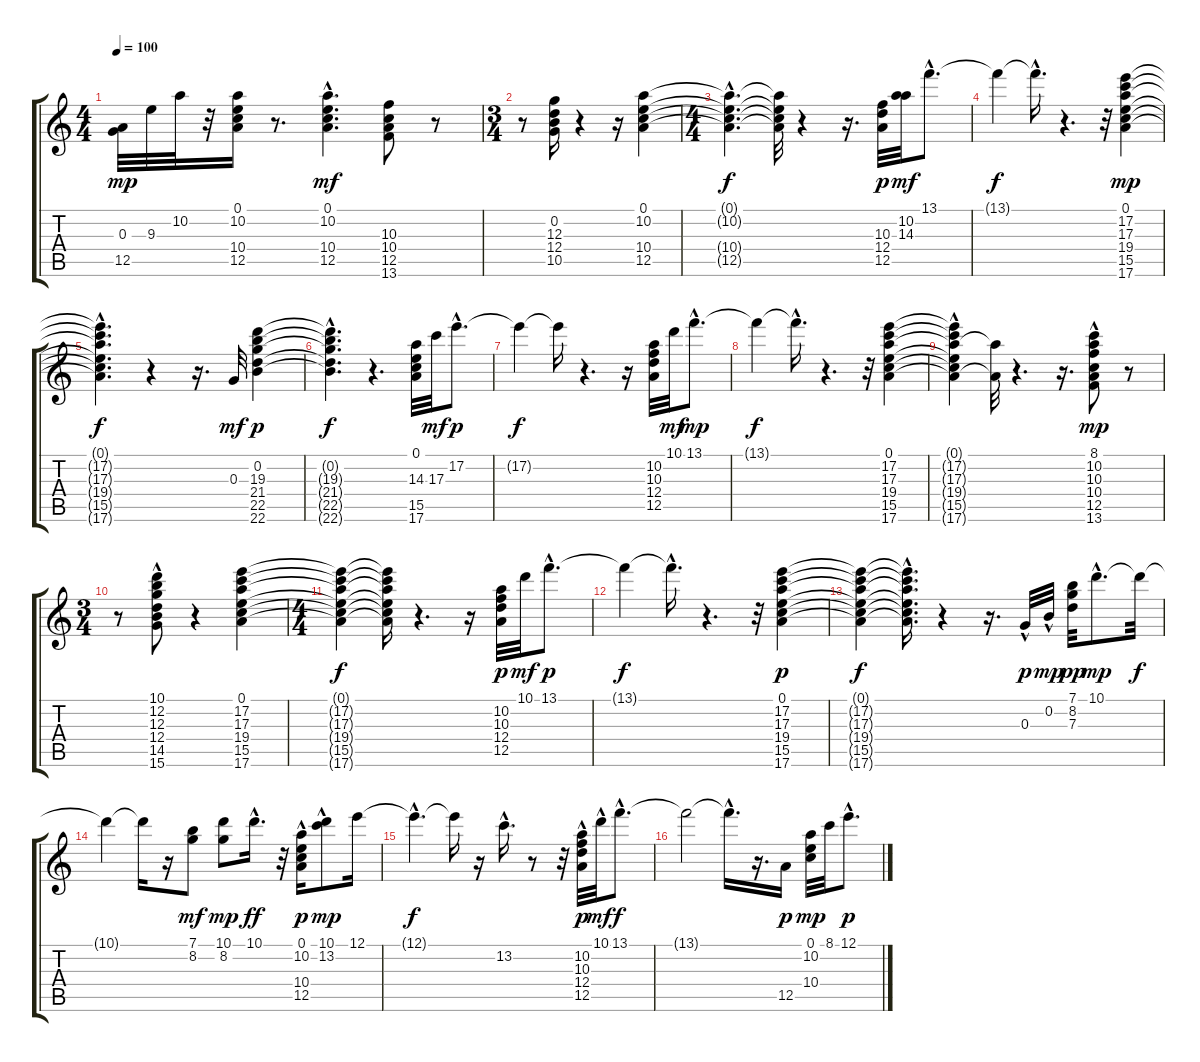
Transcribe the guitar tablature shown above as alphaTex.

\track "" {instrument acousticguitarsteel}
\staff {score tabs}
\tuning (E4 B3 G3 D3 A2 E2) {hide}
\ts (4 4)
\tempo 100
\clef g2
\ks c
(0.3 12.5).32{dy mp} 9.3.32 10.2.32 r.32 (0.1 10.2 10.4 12.5).16 r.8{d} (0.1{hac} 10.2{hac} 10.4{hac} 12.5{hac}).4{d dy mf} (10.3 10.4 12.5 13.6).8 r.8 |
\ts (3 4)
r.8 (0.2 12.3 12.4 10.5).16 r.4 r.16 (0.1 10.2 10.4 12.5).4 |
\ts (4 4)
(0.1{hac t} 10.2{hac t} 10.4{hac t} 12.5{hac t}).4{d dy f} (0.1{t} 10.2{t} 10.4{t} 12.5{t}).32 r.4 r.16{d} (10.3 12.4 12.5).32{dy p} (10.2 14.3).32{dy mf} 13.1{hac}.8{d} |
13.1{t}.4{dy f} 13.1{hac t}.16{d} r.4{d} r.32 (0.1 17.2 17.3 19.4 15.5 17.6).4{dy mp} |
(0.1{t} 17.2{t} 17.3{t} 19.4{hac t} 15.5{t} 17.6{hac t}).4{d dy f} r.4 r.16{d} 0.3.32{dy mf} (0.2 19.3 21.4 22.5 22.6).4{dy p} |
(0.2{t} 19.3{t} 21.4{t} 22.5{t} 22.6{hac t}).4{d dy f} r.4{d} (0.1 14.3 15.5 17.6).32 17.3.32{dy mf} 17.2{hac}.8{d dy p} |
17.2{t}.4{dy f} 17.2{t}.16 r.4{d} r.16 (10.2 10.3 12.4 12.5).32 10.1.32{dy mf} 13.1{hac}.8{d dy mp} |
13.1{t}.4{dy f} 13.1{hac t}.16{d} r.4{d} r.32 (0.1 17.2 17.3 19.4 15.5 17.6).4 |
(0.1{t} 17.2{hac t} 17.3{hac t} 19.4{t} 15.5{t} 17.6{t}).4 (19.4{t} 17.6{t}).32 r.4{d} r.16{d} (8.1{hac} 10.2 10.3{hac} 10.4 12.5 13.6{hac}).8{dy mp} r.8 |
\ts (3 4)
r.8 (10.1{hac} 12.2{hac} 12.3{hac} 12.4 14.5 15.6).8 r.4 (0.1 17.2 17.3 19.4 15.5 17.6).4 |
\ts (4 4)
(0.1{t} 17.2{t} 17.3{t} 19.4{t} 15.5{t} 17.6{t}).4{dy f} (0.1{t} 17.2{t} 17.3{t} 19.4{t} 15.5{t} 17.6{t}).16 r.4{d} r.16 (10.2 10.3 12.4 12.5).32{dy p} 10.1.32{dy mf} 13.1{hac}.8{d dy p} |
13.1{t}.4{dy f} 13.1{hac t}.16{d} r.4{d} r.32 (0.1 17.2 17.3 19.4 15.5 17.6).4{dy p} |
(0.1{t} 17.2{t} 17.3{t} 19.4{t} 15.5{t} 17.6{t}).4{dy f} (0.1{t} 17.2{t} 17.3{t} 19.4{hac t} 15.5{hac t} 17.6{t}).16{d} r.4 r.16{d} 0.3{hac}.32{dy p} 0.2{hac}.32{dy mp} (7.1 8.2 7.3).32{dy pp} 10.1{hac}.8{d dy mp} 10.1{t}.32{dy f} |
10.1{t}.4 10.1{t}.16 r.16 (7.1 8.2).8{dy mf} (10.1 8.2).8{dy mp} 10.1{hac}.16{d dy ff} r.32 (0.1{hac} 10.2{hac} 10.4{hac} 12.5{hac}).16{dy p} (10.1{hac} 13.2).8{dy mp} 12.1.16 |
12.1{hac t}.4{d dy f} 12.1{t}.16 r.16 13.2{hac}.16{d} r.8 r.32 (10.2{hac} 10.3{hac} 12.4{hac} 12.5{hac}).32{dy p} 10.1{hac}.32{dy mf} 13.1{hac}.8{d dy f} |
13.1{t}.2 13.1{hac t}.16{d} r.16{d} 12.5.16{dy p} (0.1 10.2 10.4).32{dy mp} 8.1.32 12.1{hac}.8{d dy p}
